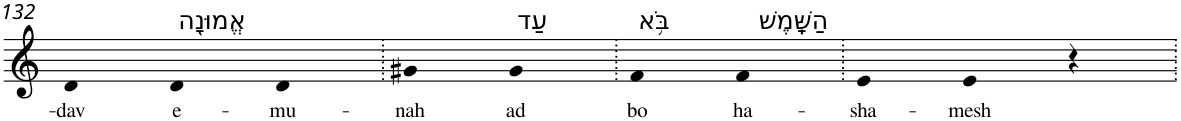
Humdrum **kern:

**kern	**text
*part1	*part1
*staff1	*staff1
*I"Piano	*
*I'Pno	*
!!LO:PB:g=z
*clefG2	*
*k[]	*
=132	=132
!	!LO:LY:b
4d	-dav
!LO:TX:a:t=אֱמוּנָ֖ה	!
!	!LO:LY:b
4d	e-
!	!LO:LY:b
4d	-mu-
=133.	=133.
!	!LO:LY:b
4g#X	-nah
!LO:TX:a:t=עַד	!
!	!LO:LY:b
4g#	ad
=134.	=134.
!LO:TX:a:t=בֹּ֥א	!
!	!LO:LY:b
4f	bo
!LO:TX:a:t=הַשָּֽׁמֶשׁ	!
!	!LO:LY:b
4f	ha-
=135.	=135.
!	!LO:LY:b
4e	-sha-
!	!LO:LY:b
4e	-mesh
4r	.
=.	=.
*-	*-
